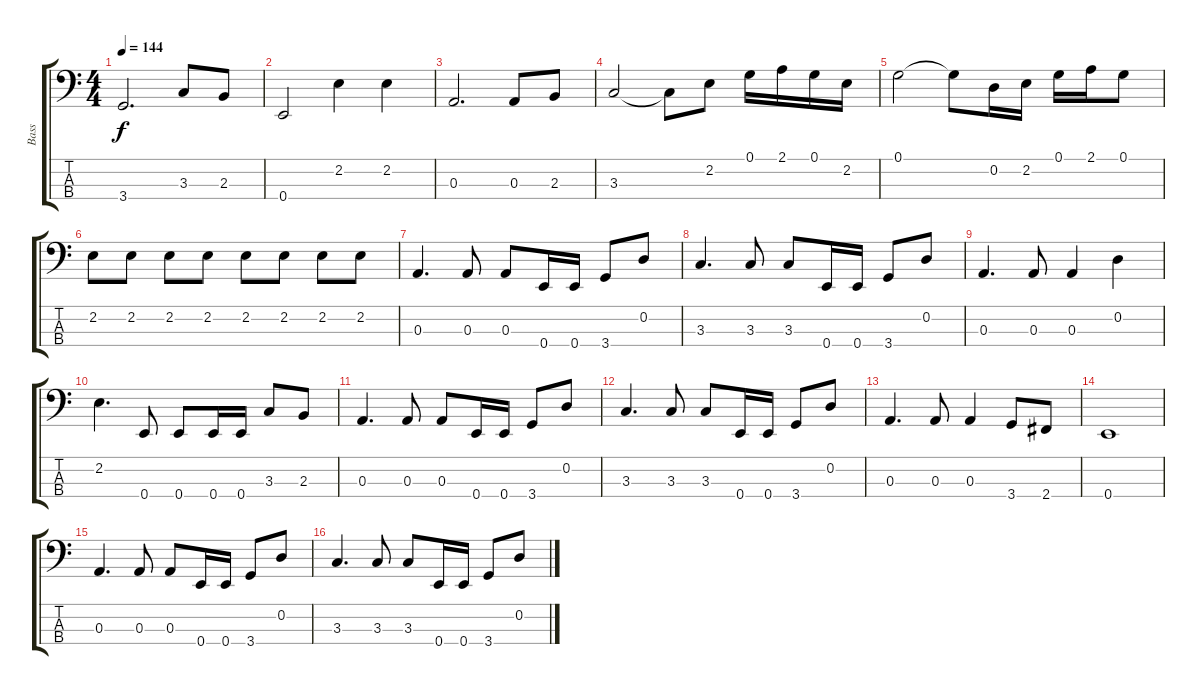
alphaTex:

\track ("Bass" "Bass") {instrument fretlessbass}
\staff {score tabs}
\tuning (G2 D2 A1 E1) {hide}
\ts (4 4)
\tempo 144
\clef f4
\ks c
3.4.2{d dy f} 3.3.8 2.3.8 |
0.4.2 2.2.4 2.2.4 |
0.3.2{d} 0.3.8 2.3.8 |
3.3.2 3.3{t}.8 2.2.8 0.1.16 2.1.16 0.1.16 2.2.16 |
0.1.2 0.1{t}.8 0.2.16 2.2.16 0.1.16 2.1.16 0.1.8 |
2.2.8 2.2.8 2.2.8 2.2.8 2.2.8 2.2.8 2.2.8 2.2.8 |
0.3.4{d} 0.3.8 0.3.8 0.4.16 0.4.16 3.4.8 0.2.8 |
3.3.4{d} 3.3.8 3.3.8 0.4.16 0.4.16 3.4.8 0.2.8 |
0.3.4{d} 0.3.8 0.3.4 0.2.4 |
2.2.4{d} 0.4.8 0.4.8 0.4.16 0.4.16 3.3.8 2.3.8 |
0.3.4{d} 0.3.8 0.3.8 0.4.16 0.4.16 3.4.8 0.2.8 |
3.3.4{d} 3.3.8 3.3.8 0.4.16 0.4.16 3.4.8 0.2.8 |
0.3.4{d} 0.3.8 0.3.4 3.4.8 2.4.8 |
0.4.1 |
0.3.4{d} 0.3.8 0.3.8 0.4.16 0.4.16 3.4.8 0.2.8 |
3.3.4{d} 3.3.8 3.3.8 0.4.16 0.4.16 3.4.8 0.2.8
